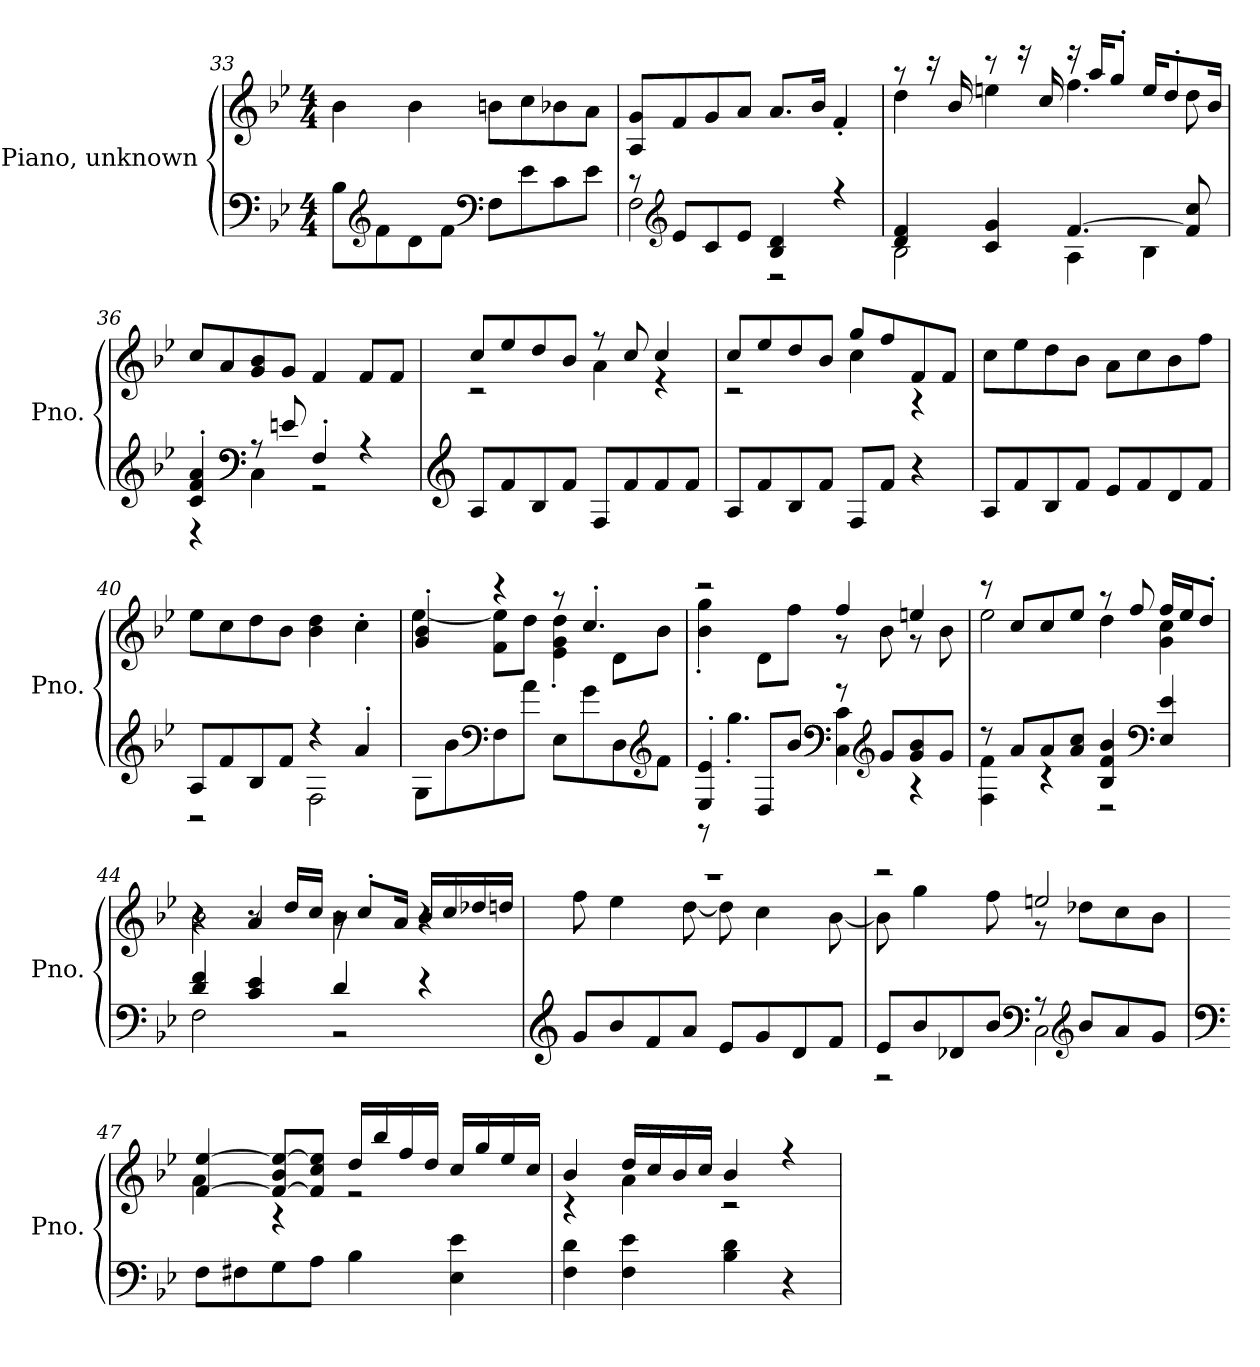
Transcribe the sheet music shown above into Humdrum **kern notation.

**kern	**kern
*part1	*part1
*staff2	*staff1
*I"Piano, unknown	*
*I'Pno.	*
*clefF4	*clefG2
*k[b-e-]	*k[b-e-]
*M4/4	*M4/4
=33	=33
8B-\L	4b-\
*clefG2	*
8f\	.
8d\	4b-\
8f\J	.
*clefF4	*
8F\L	8bn\L
8e-\	8cc\
8c\	8b-X\
8e-\J	8a\J
!!LO:LB:g=z
=34	=34
*^	*
8r	2F\	8A/ 8g/L
*clefG2	*	*
8e-/L	.	8f/
8c/	.	8g/
8e-/J	.	8a/J
4B-/ 4d/	2r	8.a/L
.	.	16b-/Jk
4r	.	4f'/
=35	=35	=35
*	*	*^
4d/ 4f/	2B-\	8r	4dd\
.	.	16r	.
.	.	16b-/	.
4c/ 4g/	.	8r	4een\
.	.	16r	.
.	.	16cc/	.
[4.f/	4A\	16r	4.ff\
.	.	16aa/KL	.
.	.	8gg'/J	.
.	4B-\	16ee/KL	.
.	.	8dd'/	.
8f/] 8cc/	.	.	8dd\
.	.	16b-/Jk	.
*	*	*v	*v
=36	=36	=36
4c/' 4f/' 4a/'	4r	8cc/L
.	.	8a/
*clefF4	*	*
8r	4C\	8g/ 8b-/
8en/	.	8g/J
4F'/	2r	4f/
4r	.	8f/L
.	.	8f/J
*v	*v	*
=37	=37
*clefG2	*
*	*^
8A/L	8cc/L	2r
8f/	8ee-/	.
8B-/	8dd/	.
8f/J	8b-/J	.
8F/L	8r	4a\
8f/	8cc/	.
8f/	4cc/	4r
8f/J	.	.
!!LO:LB:g=z	!!
=38	=38	=38
8A/L	8cc/L	2r
8f/	8ee-/	.
8B-/	8dd/	.
8f/J	8b-/J	.
8F/L	8gg/L	4cc\
8f/J	8ff/	.
4r	8f/	4r
.	8f/J	.
*	*v	*v
=39	=39
8A/L	8cc\L
8f/	8ee-\
8B-/	8dd\
8f/J	8b-\J
8e-/L	8a\L
8f/	8cc\
8d/	8b-\
8f/J	8ff\J
=40	=40
*^	*
8A/L	2r	8ee-\L
8f/	.	8cc\
8B-/	.	8dd\
8f/J	.	8b-\J
4r	2F\	4b-\ 4dd\
4a'/	.	4cc'\
*v	*v	*
=41	=41
*	*^
8G\L	4g/' 4b-/'	[4ee-\
8b-\	.	.
*clefF4	*	*
8F\	4r	8f\ 8ee-\]L
8a\J	.	8dd\J
8E-\L	8r	4e-\' 4g\' 4dd\'
8g\	4.cc'/	.
8D\	.	8d\L
*clefG2	*	*
8f\J	.	8b-\J
!!LO:PB:g=z	!!
=42	=42	=42
*^	*	*
4E-/' 4e-/'	8r	2r	4b-\' 4gg\'
.	4.gg'\	.	.
8D/L	.	.	8d\L
8b-/J	.	.	8ff\J
*clefF4	*	*	*
8r	4C\ 4c\	4ff/	8r
*clefG2	*	*	*
8g/L	.	.	8b-\
8g/ 8b-/	4r	4een/	8r
8g/J	.	.	8b-\
=43	=43	=43	=43
8r	4F\ 4f\	8r	2ee-\
8a/L	.	8cc/L	.
8a/	4r	8cc/	.
8a/ 8cc/J	.	8ee-/J	.
4B-/ 4f/ 4b-/	2r	8r	4dd\
.	.	8ff/	.
*clefF4	*	*	*
4E-/ 4e-/	.	16ff/LL	4g\ 4cc\
.	.	16ee-/J	.
.	.	8dd'/J	.
=44	=44	=44	=44
*	*	*	*^
4d/ 4f/	2F\	4r	2b-\	4r
4c/ 4e-/	.	8r	.	4a/
.	.	16dd/LL	.	.
.	.	16cc/JJ	.	.
4d/	2r	16r	4b-\	2r
.	.	8cc'/L	.	.
.	.	16a/Jk	.	.
4r	.	16b-/LL	4r	.
.	.	16cc/	.	.
.	.	16dd-X/	.	.
.	.	16ddn/JJ	.	.
*v	*v	*	*	*
*	*v	*v	*v
!!LO:LB:g=z
=45	=45
*clefG2	*
*	*^
8g/L	1r	8ff\
8b-/	.	4ee-\
8f/	.	.
8a/J	.	[8dd\
8e-/L	.	8dd\]
8g/	.	4cc\
8d/	.	.
8f/J	.	[8b-\
=46	=46	=46
*^	*	*
8e-/L	2r	2r	8b-\]
8b-/	.	.	4gg\
8d-X/	.	.	.
8b-/J	.	.	8ff\
*clefF4	*	*	*
8r	2C\	2een/	8r
*clefG2	*	*	*
8b-/L	.	.	8dd-X\L
8a/	.	.	8cc\
8g/J	.	.	8b-\J
*v	*v	*	*
=47	=47	=47
*clefF4	*	*
8F\L	[4f/ [4ee-/	4a\
8F#X\	.	.
8G\	8f/_ 8b-/ 8ee-/_L	4r
8A\J	8f/] 8cc/ 8ee-/]J	.
4B-\	16dd/LL	2r
.	16bb-/	.
.	16ff/	.
.	16dd/JJ	.
4E-\ 4e-\	16cc/LL	.
.	16gg/	.
.	16ee-/	.
.	16cc/JJ	.
!!LO:LB:g=z	!!
=48	=48	=48
4F\ 4d\	4b-/	4r
4F\ 4e-\	16dd/LL	4a\
.	16cc/	.
.	16b-/	.
.	16cc/JJ	.
4B-\ 4d\	4b-/	2r
4r	4r	.
*	*v	*v
=	=
*-	*-
